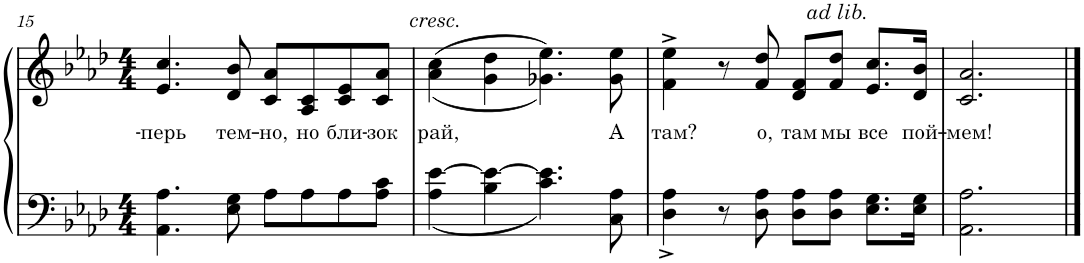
**kern	**kern	**text
*part1	*part1	*part1
*staff2	*staff1	*staff1
*I"Piano	*	*
*I'Pno.	*	*
!!LO:PB:g=z
*clefF4	*clefG2	*
*k[b-e-a-d-]	*k[b-e-a-d-]	*
*M4/4	*M4/4	*
=15	=15	=15
!	!	!LO:LY:b
4.AA-\ 4.A-\	4.e-/ 4.cc/	-перь
!	!	!LO:LY:b
8E-\ 8G\	8d-/ 8b-/	тем-
!	!	!LO:LY:b
8A-\L	8c/ 8a-/L	-но,
!	!	!LO:LY:b
8A-\	8A-/ 8c/	но
!	!	!LO:LY:b
8A-\	8c/ 8e-/	бли-
!	!	!LO:LY:b
8A-\ 8c\J	8c/ 8a-/J	-зок
=16	=16	=16
!	!LO:TX:a:i:t=cresc.	!
!	!	!LO:LY:b
4A-\ [4e-\	((<4a-\ 4cc\	рай,
4B-\ 4e-\_	4g\ 4dd-\	.
4.c\ 4.e-\]	4.g-X\ 4.ee-\))	.
!	!	!LO:LY:b
8C\ 8A-\	8g-\ 8ee-\	А
=17	=17	=17
!	!	!LO:LY:b
4D-\^< 4A-\^<	4f\^ 4ee-\^	там?
8r	8r	.
!	!	!LO:LY:b
8D-\ 8A-\	8f/ 8dd-/	о,
!	!	!LO:LY:b
8D-\ 8A-\L	8d-/ 8f/L	там
!	!LO:TX:a:i:t=ad lib.	!
!	!	!LO:LY:b
8D-\ 8A-\J	8f/ 8dd-/J	мы
!	!	!LO:LY:b
8.E-\ 8.G\L	8.e-/ 8.cc/L	все
!	!	!LO:LY:b
16E-\ 16G\Jk	16d-/ 16b-/Jk	пой-
=18	=18	=18
!	!	!LO:LY:b
2.AA-\ 2.A-\	2.c/ 2.a-/	-мем!
==	==	==
*-	*-	*-
